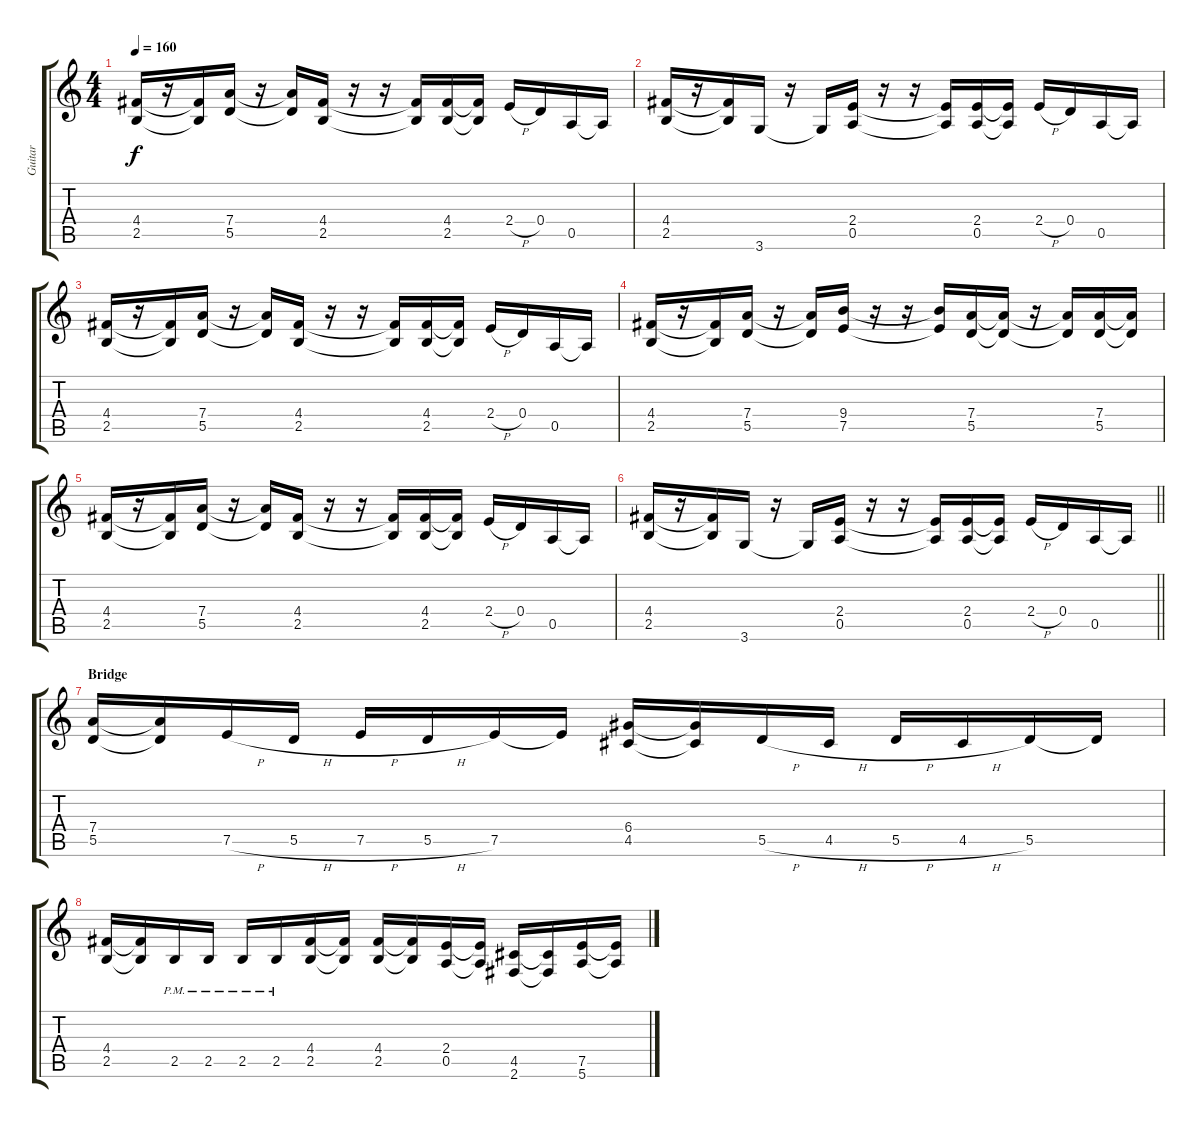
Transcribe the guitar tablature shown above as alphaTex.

\track ("Guitar" "Guitar") {instrument distortionguitar}
\staff {score tabs}
\tuning (E4 B3 G3 D3 A2 E2) {hide}
\ts (4 4)
\tempo 160
\clef g2
\ks c
(4.4 2.5).16{dy f} r.16 (4.4{t} 2.5{t}).16 (7.4 5.5).16 r.16 (7.4{t} 5.5{t}).16 (4.4 2.5).16 r.16 r.16 (4.4{t} 2.5{t}).16 (4.4 2.5).16 (4.4{t} 2.5{t}).16 2.4{h}.16 0.4.16 0.5.16 0.5{t}.16 |
(4.4 2.5).16 r.16 (4.4{t} 2.5{t}).16 3.6.16 r.16 3.6{t}.16 (2.4 0.5).16 r.16 r.16 (2.4{t} 0.5{t}).16 (2.4 0.5).16 (2.4{t} 0.5{t}).16 2.4{h}.16 0.4.16 0.5.16 0.5{t}.16 |
(4.4 2.5).16 r.16 (4.4{t} 2.5{t}).16 (7.4 5.5).16 r.16 (7.4{t} 5.5{t}).16 (4.4 2.5).16 r.16 r.16 (4.4{t} 2.5{t}).16 (4.4 2.5).16 (4.4{t} 2.5{t}).16 2.4{h}.16 0.4.16 0.5.16 0.5{t}.16 |
(4.4 2.5).16 r.16 (4.4{t} 2.5{t}).16 (7.4 5.5).16 r.16 (7.4{t} 5.5{t}).16 (9.4 7.5).16 r.16 r.16 (9.4{t} 7.5{t}).16 (7.4 5.5).16 (7.4{t} 5.5{t}).16 r.16 (7.4{t} 5.5{t}).16 (7.4 5.5).16 (7.4{t} 5.5{t}).16 |
(4.4 2.5).16 r.16 (4.4{t} 2.5{t}).16 (7.4 5.5).16 r.16 (7.4{t} 5.5{t}).16 (4.4 2.5).16 r.16 r.16 (4.4{t} 2.5{t}).16 (4.4 2.5).16 (4.4{t} 2.5{t}).16 2.4{h}.16 0.4.16 0.5.16 0.5{t}.16 |
\barLineRight lightlight
(4.4 2.5).16 r.16 (4.4{t} 2.5{t}).16 3.6.16 r.16 3.6{t}.16 (2.4 0.5).16 r.16 r.16 (2.4{t} 0.5{t}).16 (2.4 0.5).16 (2.4{t} 0.5{t}).16 2.4{h}.16 0.4.16 0.5.16 0.5{t}.16 |
\section ("" "Bridge")
(7.4 5.5).16 (7.4{t} 5.5{t}).16 7.5{h}.16 5.5{h}.16 7.5{h}.16 5.5{h}.16 7.5.16 7.5{t}.16 (6.4 4.5).16 (6.4{t} 4.5{t}).16 5.5{h}.16 4.5{h}.16 5.5{h}.16 4.5{h}.16 5.5.16 5.5{t}.16 |
(4.4 2.5).16 (4.4{t} 2.5{t}).16 2.5{pm}.16 2.5{pm}.16 2.5{pm}.16 2.5{pm}.16 (4.4 2.5).16 (4.4{t} 2.5{t}).16 (4.4 2.5).16 (4.4{t} 2.5{t}).16 (2.4 0.5).16 (2.4{t} 0.5{t}).16 (4.5 2.6).16 (4.5{t} 2.6{t}).16 (7.5 5.6).16 (7.5{t} 5.6{t}).16
